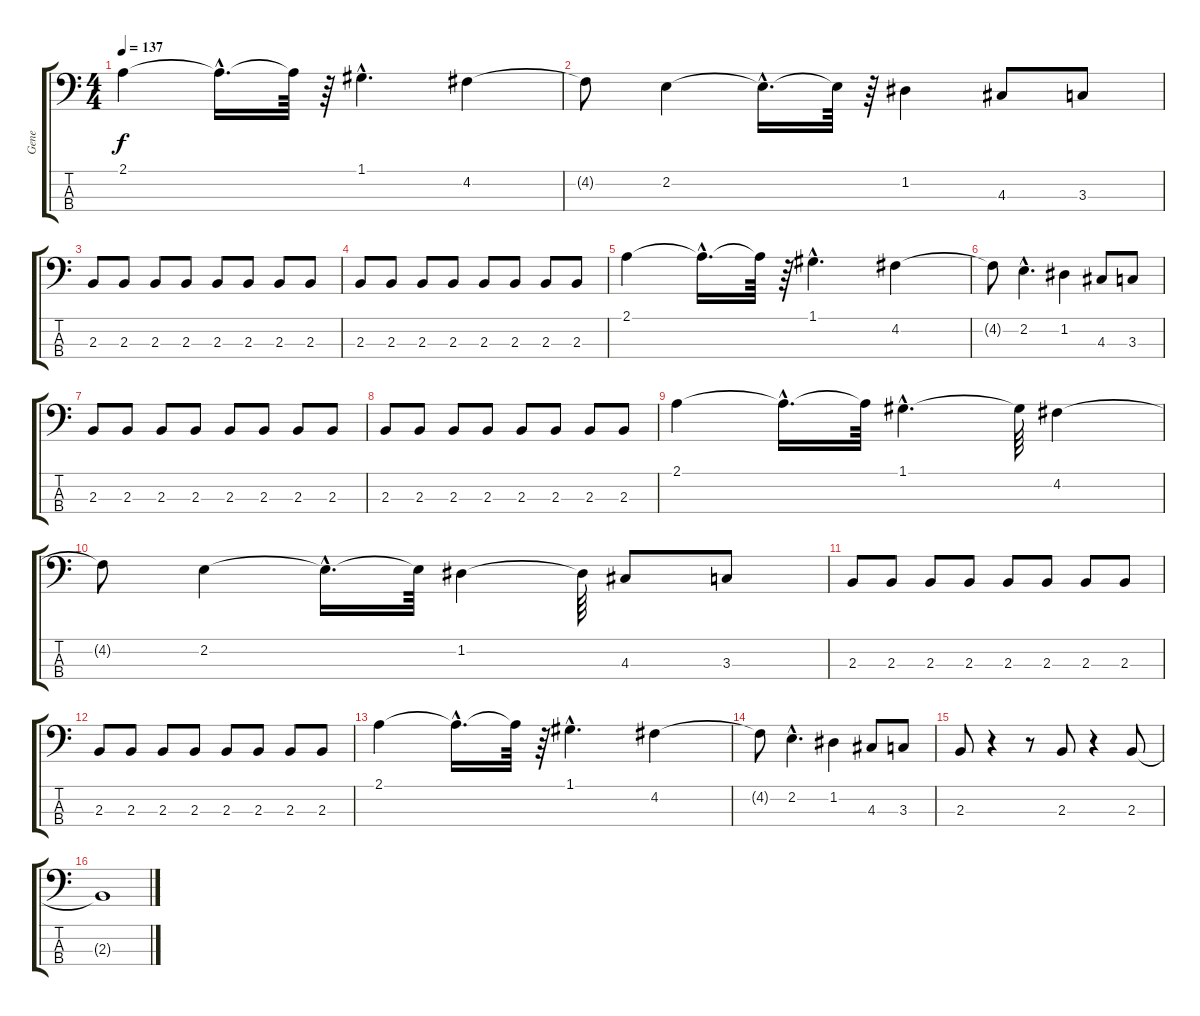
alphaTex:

\track ("Gene" "Gene") {instrument electricbasspick}
\staff {score tabs}
\tuning (G2 D2 A1 E1) {hide}
\ts (4 4)
\tempo 137
\clef f4
\ks c
2.1.4{dy f} 2.1{hac t}.16{d} 2.1{t}.64 r.64 1.1{hac}.4{d} 4.2.4 |
4.2{t}.8 2.2.4 2.2{hac t}.16{d} 2.2{t}.64 r.64 1.2.4 4.3.8 3.3.8 |
2.3.8 2.3.8 2.3.8 2.3.8 2.3.8 2.3.8 2.3.8 2.3.8 |
2.3.8 2.3.8 2.3.8 2.3.8 2.3.8 2.3.8 2.3.8 2.3.8 |
2.1.4 2.1{hac t}.16{d} 2.1{t}.64 r.64 1.1{hac}.4{d} 4.2.4 |
4.2{t}.8 2.2{hac}.4{d} 1.2.4 4.3.8 3.3.8 |
2.3.8 2.3.8 2.3.8 2.3.8 2.3.8 2.3.8 2.3.8 2.3.8 |
2.3.8 2.3.8 2.3.8 2.3.8 2.3.8 2.3.8 2.3.8 2.3.8 |
2.1.4 2.1{hac t}.16{d} 2.1{t}.64 1.1{hac}.4{d} 1.1{t}.64 4.2.4 |
4.2{t}.8 2.2.4 2.2{hac t}.16{d} 2.2{t}.64 1.2.4 1.2{t}.64 4.3.8 3.3.8 |
2.3.8 2.3.8 2.3.8 2.3.8 2.3.8 2.3.8 2.3.8 2.3.8 |
2.3.8 2.3.8 2.3.8 2.3.8 2.3.8 2.3.8 2.3.8 2.3.8 |
2.1.4 2.1{hac t}.16{d} 2.1{t}.64 r.64 1.1{hac}.4{d} 4.2.4 |
4.2{t}.8 2.2{hac}.4{d} 1.2.4 4.3.8 3.3.8 |
2.3.8 r.4 r.8 2.3.8 r.4 2.3.8 |
2.3{t}.1
